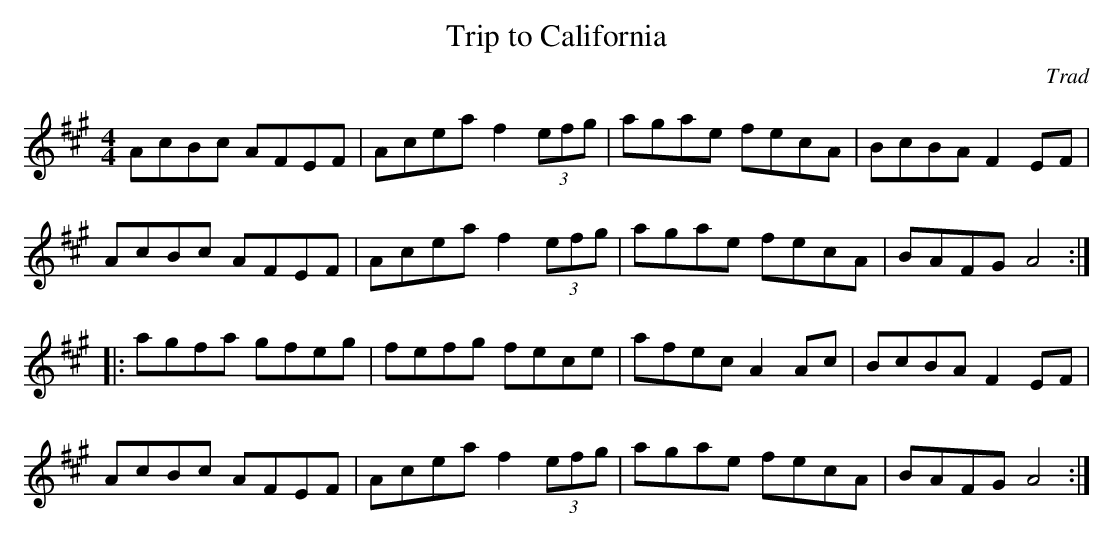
X:1
T:Trip to California
C:Trad
M:4/4
K:A
L:1/8
AcBc AFEF | Acea f2 (3efg | agae fecA | BcBA F2 EF |
AcBc AFEF | Acea f2 (3efg | agae fecA | BAFG A4 :|
|: agfa gfeg | fefg fece | afec A2 Ac | BcBA F2 EF |
AcBc AFEF | Acea f2 (3efg | agae fecA | BAFG A4 :|
